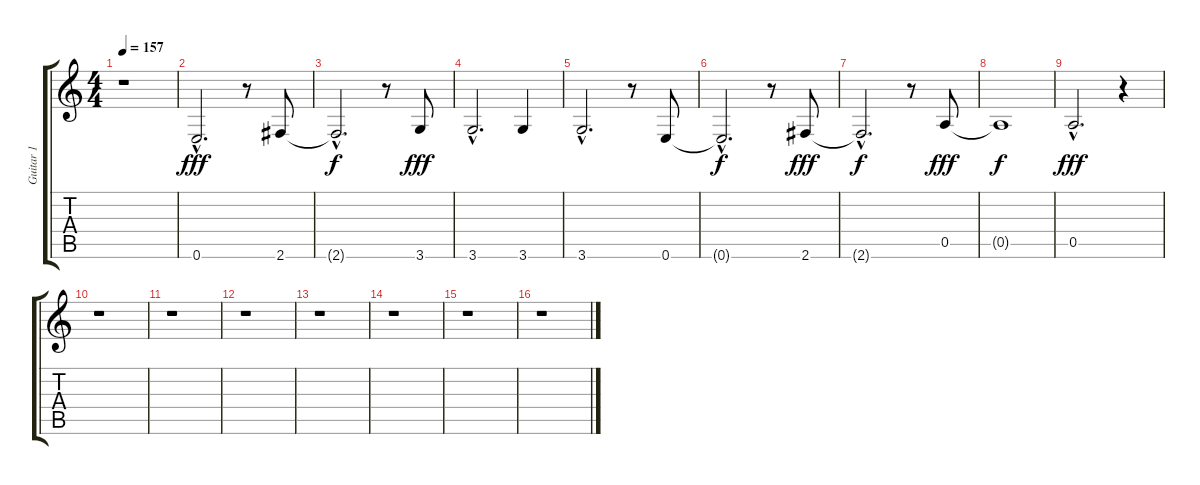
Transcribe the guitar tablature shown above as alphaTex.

\track ("Guitar 1" "Guitar 1") {instrument electricguitarclean}
\staff {score tabs}
\tuning (E4 B3 G3 D3 A2 E2) {hide}
\ts (4 4)
\tempo 157
\clef g2
\ks c
r.1{dy fff} |
0.6{hac}.2{d volume 16} r.8 2.6.8 |
2.6{hac t}.2{d dy f} r.8 3.6.8{dy fff} |
3.6{hac}.2{d} 3.6.4 |
3.6{hac}.2{d} r.8 0.6.8 |
0.6{hac t}.2{d dy f} r.8 2.6.8{dy fff} |
2.6{hac t}.2{d dy f} r.8 0.5.8{dy fff} |
0.5{t}.1{dy f} |
0.5{hac}.2{d dy fff} r.4 |
r.1 |
r.1 |
r.1 |
r.1 |
r.1 |
r.1 |
r.1
